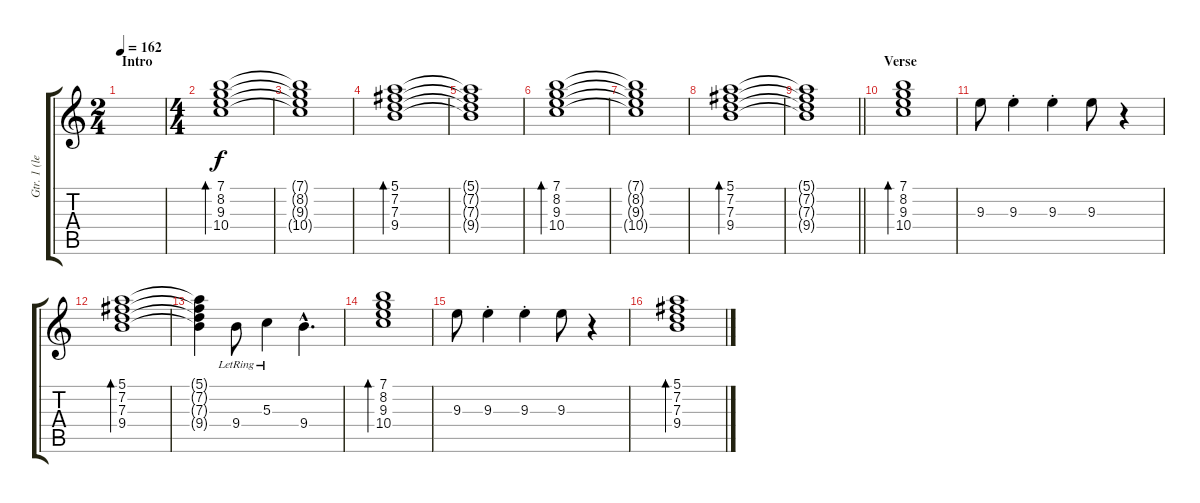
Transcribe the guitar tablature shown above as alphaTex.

\track ("Gtr. 1 (left)" "Gtr. 1 (le") {instrument electricguitarjazz}
\staff {score tabs}
\tuning (E4 B3 G3 D3 A2 D2) {hide}
\ts (2 4)
\section ("" "Intro")
\tempo 162
\clef g2
\ks c
|
\ts (4 4)
(7.1 8.2 9.3 10.4).1{bd 240} |
(7.1{t} 8.2{t} 9.3{t} 10.4{t}).1 |
(5.1 7.2 7.3 9.4).1{bd 240} |
(5.1{t} 7.2{t} 7.3{t} 9.4{t}).1 |
(7.1 8.2 9.3 10.4).1{bd 240} |
(7.1{t} 8.2{t} 9.3{t} 10.4{t}).1 |
(5.1 7.2 7.3 9.4).1{bd 240} |
\barLineRight lightlight
(5.1{t} 7.2{t} 7.3{t} 9.4{t}).1 |
\section ("" "Verse")
(7.1 8.2 9.3 10.4).1{bd 240} |
9.3.8 9.3{st}.4 9.3{st}.4 9.3.8 r.4 |
(5.1 7.2 7.3 9.4).1{bd 240} |
(5.1{t} 7.2{t} 7.3{t} 9.4{t}).4 9.4{lr}.8 5.3{lr}.4 9.4{hac}.4{d} |
(7.1 8.2 9.3 10.4).1{bd 240} |
9.3.8 9.3{st}.4 9.3{st}.4 9.3.8 r.4 |
(5.1 7.2 7.3 9.4).1{bd 240}
